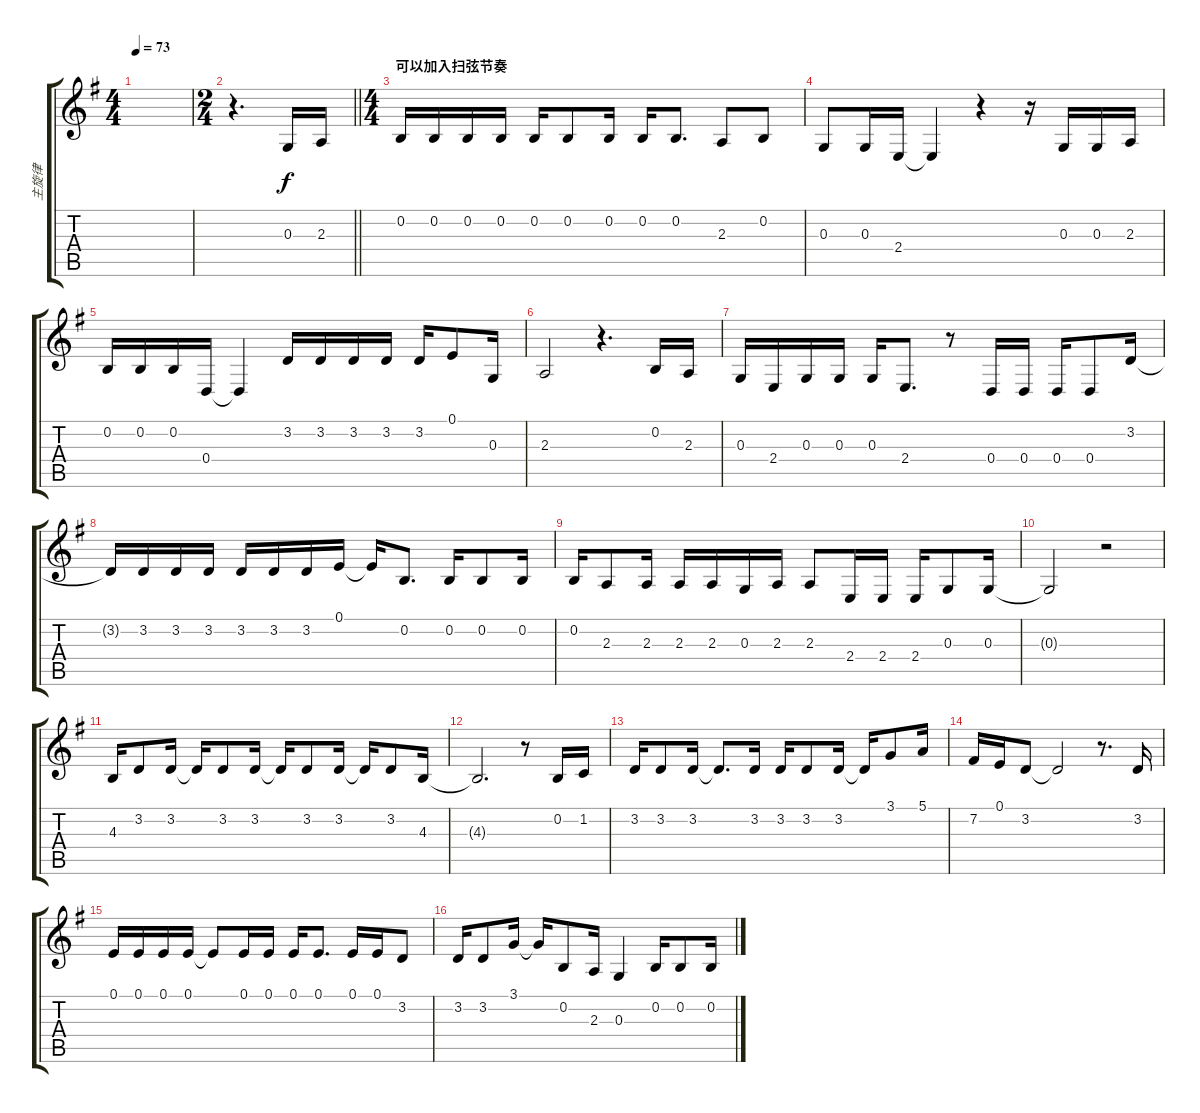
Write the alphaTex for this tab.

\track ("主旋律" "主旋律") {instrument harmonica}
\staff {score tabs}
\tuning (E4 B3 G3 D3 A2 E2) {hide}
\ts (4 4)
\tempo 73
\clef g2
\ks g
|
\ts (2 4)
\barLineRight lightlight
r.4{d} 0.3.16 2.3.16 |
\ts (4 4)
\section ("" "可以加入扫弦节奏")
0.2.16 0.2.16 0.2.16 0.2.16 0.2.16 0.2.8 0.2.16 0.2.16 0.2.8{d} 2.3.8 0.2.8 |
0.3.8 0.3.16 2.4.16 2.4{t}.4 r.4 r.16 0.3.16 0.3.16 2.3.16 |
0.2.16 0.2.16 0.2.16 0.4.16 0.4{t}.4 3.2.16 3.2.16 3.2.16 3.2.16 3.2.16 0.1.8 0.3.16 |
2.3.2 r.4{d} 0.2.16 2.3.16 |
0.3.16 2.4.16 0.3.16 0.3.16 0.3.16 2.4.8{d} r.8 0.4.16 0.4.16 0.4.16 0.4.8 3.2.16 |
3.2{t}.16 3.2.16 3.2.16 3.2.16 3.2.16 3.2.16 3.2.16 0.1.16 0.1{t}.16 0.2.8{d} 0.2.16 0.2.8 0.2.16 |
0.2.16 2.3.8 2.3.16 2.3.16 2.3.16 0.3.16 2.3.16 2.3.8 2.4.16 2.4.16 2.4.16 0.3.8 0.3.16 |
0.3{t}.2 r.2 |
4.3.16 3.2.8 3.2.16 3.2{t}.16 3.2.8 3.2.16 3.2{t}.16 3.2.8 3.2.16 3.2{t}.16 3.2.8 4.3.16 |
4.3{t}.2{d} r.8 0.2.16 1.2.16 |
3.2.16 3.2.8 3.2.16 3.2{t}.8{d} 3.2.16 3.2.16 3.2.8 3.2.16 3.2{t}.16 3.1.8 5.1.16 |
7.2.16 0.1.16 3.2.8 3.2{t}.2 r.8{d} 3.2.16 |
0.1.16 0.1.16 0.1.16 0.1.16 0.1{t}.8 0.1.16 0.1.16 0.1.16 0.1.8{d} 0.1.16 0.1.16 3.2.8 |
3.2.16 3.2.8 3.1.16 3.1{t}.16 0.2.8 2.3.16 0.3.4 0.2.16 0.2.8 0.2.16
